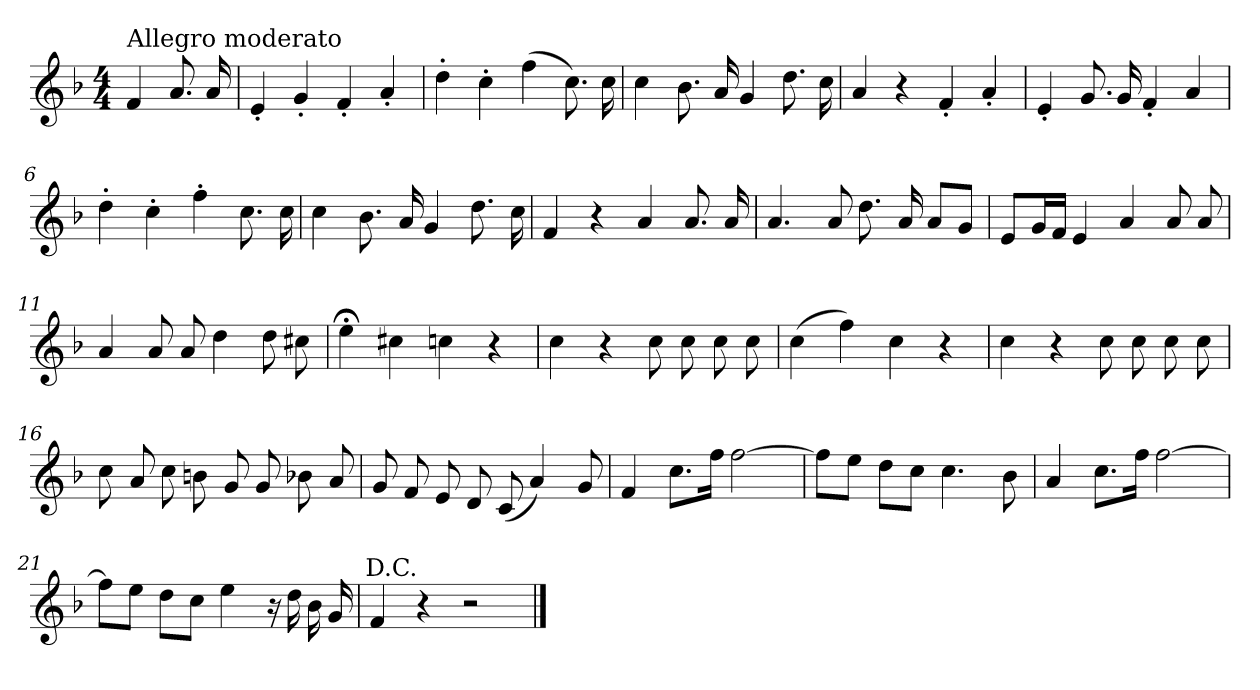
**kern
*part1
*staff1
*clefG2
*k[b-]
*F:
*M4/4
=
!LO:TX:a:t=Allegro moderato
4f/
8.a/
16a/
=1
4e'</
4g'</
4f'</
4a'</
=2
4dd'>\
4cc'>\
(>4ff\
8.cc\)
16cc\
=3
4cc\
8.b-\
16a/
4g/
8.dd\
16cc\
=4
4a/
4r
4f'</
4a'</
!!LO:LB:g=z
=5
4e'</
8.g/
16g/
4f'</
4a/
=6
4dd'>\
4cc'>\
4ff'>\
8.cc\
16cc\
=7
4cc\
8.b-\
16a/
4g/
8.dd\
16cc\
=8
4f/
4r
4a/
8.a/
16a/
=9
4.a/
8a/
8.dd\
16a/
8a/L
8g/J
!!LO:LB:g=z
=10
8e/L
16g/L
16f/JJ
4e/
4a/
8a/
8a/
=11
4a/
8a/
8a/
4dd\
8dd\
8cc#X\
=12
4ee;<\
4cc#X\
4ccn\
4r
=13
4cc\
4r
8cc\
8cc\
8cc\
8cc\
=14
(>4cc\
4ff\)
4cc\
4r
!!LO:LB:g=z
=15
4cc\
4r
8cc\
8cc\
8cc\
8cc\
=16
8cc\
8a/
8cc\
8bn\
8g/
8g/
8b-X\
8a/
=17
8g/
8f/
8e/
8d/
(<8c/
4a/)
8g/
=18
4f/
8.cc\L
16ff\Jk
[2ff\
=19
8ff\L]
8ee\J
8dd\L
8cc\J
4.cc\
8b-\
!!LO:LB:g=z
=20
4a/
8.cc\L
16ff\Jk
[2ff\
=21
8ff\L]
8ee\J
8dd\L
8cc\J
4ee\
16r
16dd\
16b-\
16g/
=22
4f/
!LO:TX:a:rj:t=D.C.
4r
2r
==
*-
